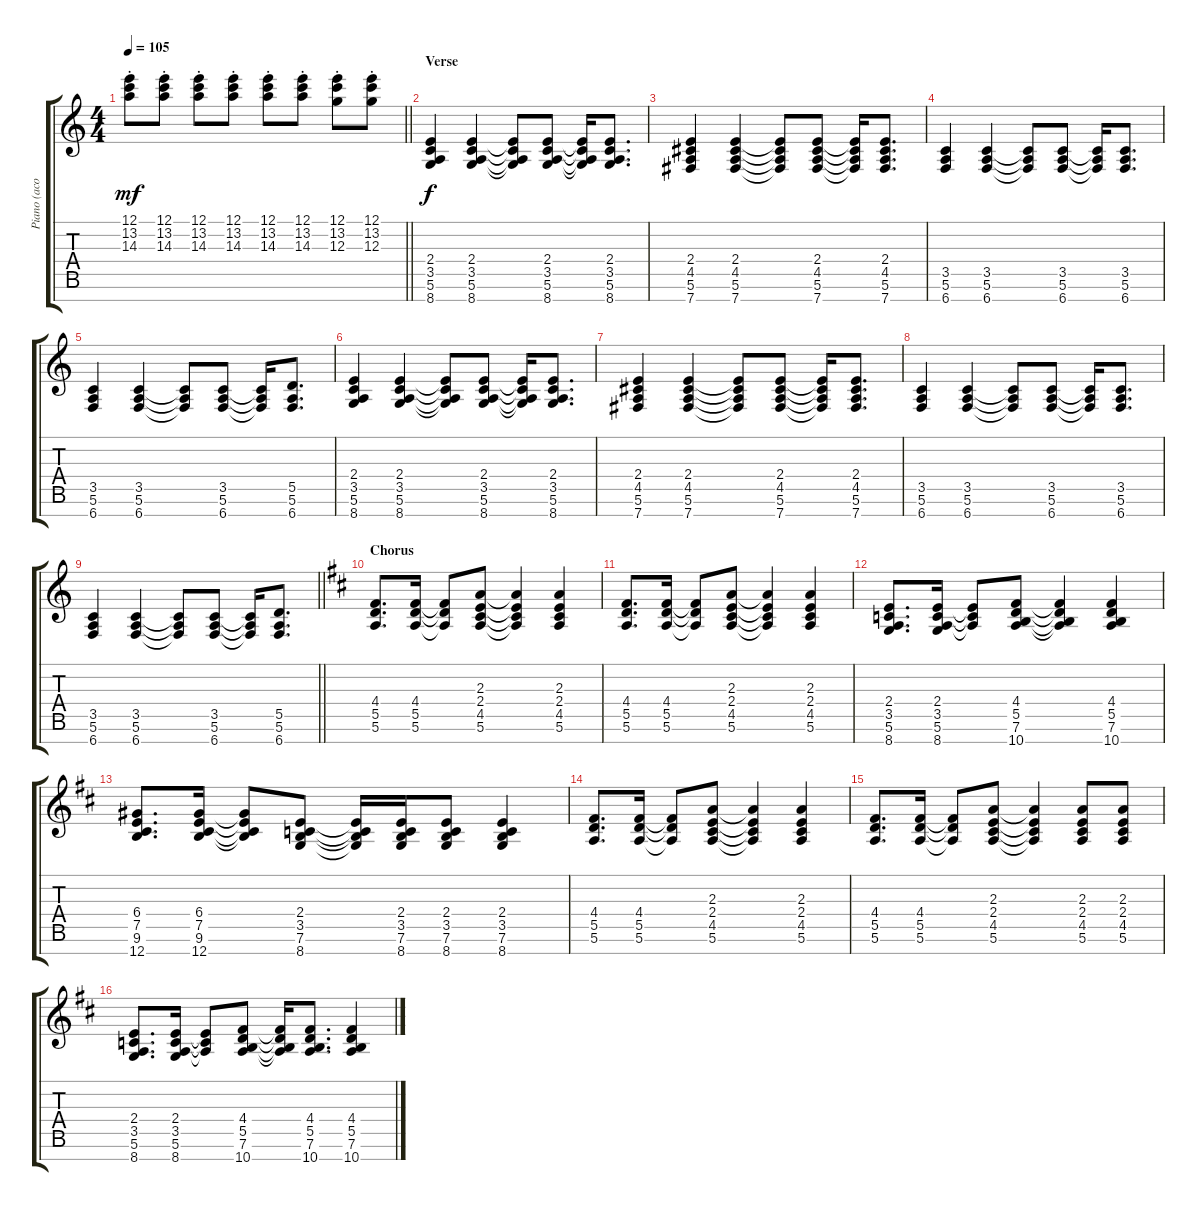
\track ("Piano (acous.)" "Piano (aco") {instrument brightacousticpiano}
\staff {score tabs}
\tuning (E5 B4 G4 D4 A3 E3 B2) {hide}
\ts (4 4)
\tempo 105
\clef g2
\barLineRight lightlight
\ks aminor
(12.1{st} 13.2{st} 14.3{st}).8{dy mf} (12.1{st} 13.2{st} 14.3{st}).8 (12.1{st} 13.2{st} 14.3{st}).8 (12.1{st} 13.2{st} 14.3{st}).8 (12.1{st} 13.2{st} 14.3{st}).8 (12.1{st} 13.2{st} 14.3{st}).8 (12.1{st} 13.2{st} 12.3{st}).8 (12.1{st} 13.2{st} 12.3{st}).8 |
\section ("" "Verse")
(2.4 3.5 5.6 8.7).4{dy f} (2.4 3.5 5.6 8.7).4 (2.4{t} 3.5{t} 5.6{t} 8.7{t}).8 (2.4 3.5 5.6 8.7).8 (2.4{t} 3.5{t} 5.6{t} 8.7{t}).16 (2.4 3.5 5.6 8.7).8{d} |
(2.4 4.5 5.6 7.7).4 (2.4 4.5 5.6 7.7).4 (2.4{t} 4.5{t} 5.6{t} 7.7{t}).8 (2.4 4.5 5.6 7.7).8 (2.4{t} 4.5{t} 5.6{t} 7.7{t}).16 (2.4 4.5 5.6 7.7).8{d} |
(3.5 5.6 6.7).4 (3.5 5.6 6.7).4 (3.5{t} 5.6{t} 6.7{t}).8 (3.5 5.6 6.7).8 (3.5{t} 5.6{t} 6.7{t}).16 (3.5 5.6 6.7).8{d} |
(3.5 5.6 6.7).4 (3.5 5.6 6.7).4 (3.5{t} 5.6{t} 6.7{t}).8 (3.5 5.6 6.7).8 (3.5{t} 5.6{t} 6.7{t}).16 (5.5 5.6 6.7).8{d} |
(2.4 3.5 5.6 8.7).4 (2.4 3.5 5.6 8.7).4 (2.4{t} 3.5{t} 5.6{t} 8.7{t}).8 (2.4 3.5 5.6 8.7).8 (2.4{t} 3.5{t} 5.6{t} 8.7{t}).16 (2.4 3.5 5.6 8.7).8{d} |
(2.4 4.5 5.6 7.7).4 (2.4 4.5 5.6 7.7).4 (2.4{t} 4.5{t} 5.6{t} 7.7{t}).8 (2.4 4.5 5.6 7.7).8 (2.4{t} 4.5{t} 5.6{t} 7.7{t}).16 (2.4 4.5 5.6 7.7).8{d} |
(3.5 5.6 6.7).4 (3.5 5.6 6.7).4 (3.5{t} 5.6{t} 6.7{t}).8 (3.5 5.6 6.7).8 (3.5{t} 5.6{t} 6.7{t}).16 (3.5 5.6 6.7).8{d} |
\barLineRight lightlight
(3.5 5.6 6.7).4 (3.5 5.6 6.7).4 (3.5{t} 5.6{t} 6.7{t}).8 (3.5 5.6 6.7).8 (3.5{t} 5.6{t} 6.7{t}).16 (5.5 5.6 6.7).8{d} |
\section ("" "Chorus")
\ks bminor
(4.4 5.5 5.6).8{d} (4.4 5.5 5.6).16 (4.4{t} 5.5{t} 5.6{t}).8 (2.3 2.4 4.5 5.6).8 (2.3{t} 2.4{t} 4.5{t} 5.6{t}).4 (2.3 2.4 4.5 5.6).4 |
(4.4 5.5 5.6).8{d} (4.4 5.5 5.6).16 (4.4{t} 5.5{t} 5.6{t}).8 (2.3 2.4 4.5 5.6).8 (2.3{t} 2.4{t} 4.5{t} 5.6{t}).4 (2.3 2.4 4.5 5.6).4 |
(2.4 3.5 5.6 8.7).8{d} (2.4 3.5 5.6 8.7).16 (2.4{t} 3.5{t} 5.6{t}).8 (4.4 5.5 7.6 10.7).8 (4.4{t} 5.5{t} 7.6{t} 10.7{t}).4 (4.4 5.5 7.6 10.7).4 |
(6.4 7.5 9.6 12.7).8{d} (6.4 7.5 9.6 12.7).16 (6.4{t} 7.5{t} 9.6{t} 12.7{t}).8 (2.4 3.5 7.6 8.7).8 (2.4{t} 3.5{t} 7.6{t} 8.7{t}).16 (2.4 3.5 7.6 8.7).16 (2.4 3.5 7.6 8.7).8 (2.4 3.5 7.6 8.7).4 |
(4.4 5.5 5.6).8{d} (4.4 5.5 5.6).16 (4.4{t} 5.5{t} 5.6{t}).8 (2.3 2.4 4.5 5.6).8 (2.3{t} 2.4{t} 4.5{t} 5.6{t}).4 (2.3 2.4 4.5 5.6).4 |
(4.4 5.5 5.6).8{d} (4.4 5.5 5.6).16 (4.4{t} 5.5{t} 5.6{t}).8 (2.3 2.4 4.5 5.6).8 (2.3{t} 2.4{t} 4.5{t} 5.6{t}).4 (2.3 2.4 4.5 5.6).8 (2.3 2.4 4.5 5.6).8 |
(2.4 3.5 5.6 8.7).8{d} (2.4 3.5 5.6 8.7).16 (2.4{t} 3.5{t} 5.6{t}).8 (4.4 5.5 7.6 10.7).8 (4.4{t} 5.5{t} 7.6{t} 10.7{t}).16 (4.4 5.5 7.6 10.7).8{d} (4.4 5.5 7.6 10.7).4
